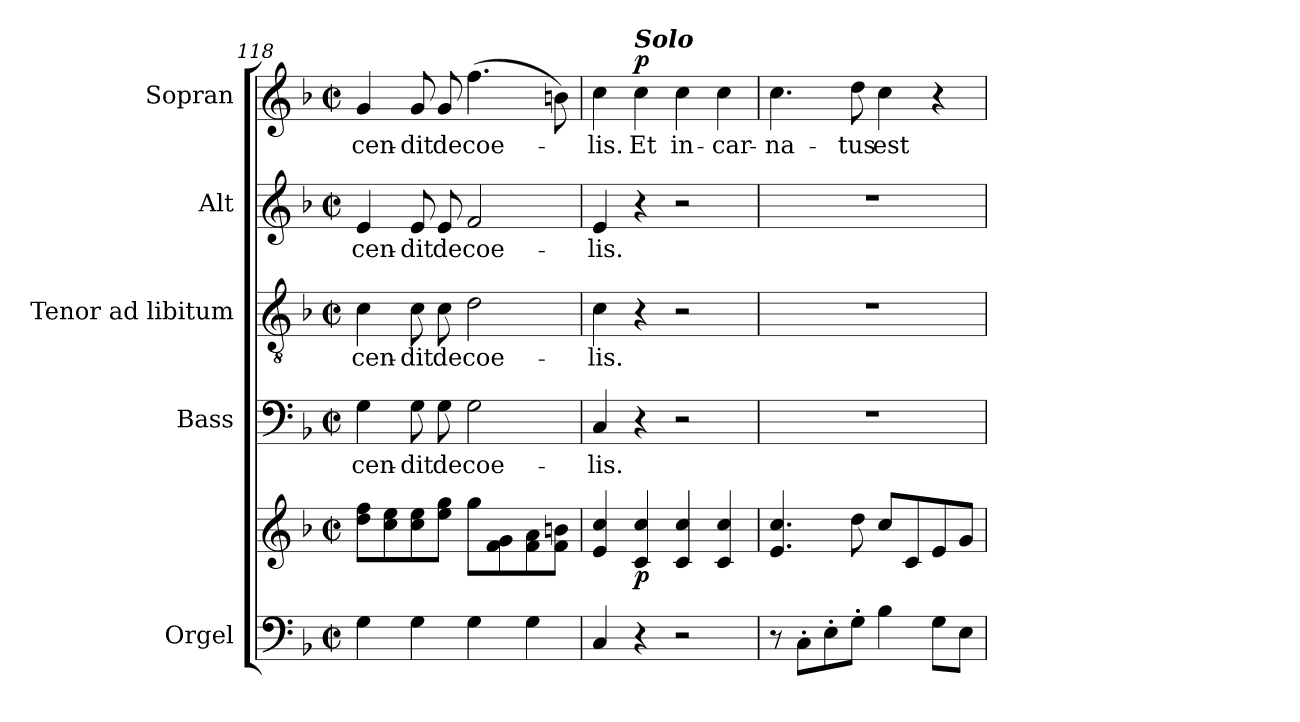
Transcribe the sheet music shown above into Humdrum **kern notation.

**kern	**kern	**dynam	**kern	**text	**kern	**text	**kern	**text	**kern	**text	**dynam
*part5	*part5	*part5	*part4	*part4	*part3	*part3	*part2	*part2	*part1	*part1	*part1
*staff6	*staff5	*staff5/6	*staff4	*staff4	*staff3	*staff3	*staff2	*staff2	*staff1	*staff1	*staff1
*I"Orgel	*	*	*I"Bass	*	*I"Tenor ad libitum	*	*I"Alt	*	*I"Sopran	*	*
*I'Org.	*	*	*I'B.	*	*I'T.	*	*I'A.	*	*I'S.	*	*
*clefF4	*clefG2	*	*clefF4	*	*clefGv2	*	*clefG2	*	*clefG2	*	*
*k[b-]	*k[b-]	*	*k[b-]	*	*k[b-]	*	*k[b-]	*	*k[b-]	*	*
*F:	*F:	*	*F:	*	*F:	*	*F:	*	*F:	*	*
*M2/2	*M2/2	*	*M2/2	*	*M2/2	*	*M2/2	*	*M2/2	*	*
*met(c|)	*met(c|)	*	*met(c|)	*	*met(c|)	*	*met(c|)	*	*met(c|)	*	*
=118	=118	=118	=118	=118	=118	=118	=118	=118	=118	=118	=118
!	!	!	!	!LO:LY:b	!	!LO:LY:b	!	!LO:LY:b	!	!LO:LY:b	!
4G\	8dd\ 8ff\L	.	4G\	-cen-	4c\	-cen-	4e/	-cen-	4g/	-cen-	.
.	8cc\ 8ee\	.	.	.	.	.	.	.	.	.	.
!	!	!	!	!LO:LY:b	!	!LO:LY:b	!	!LO:LY:b	!	!LO:LY:b	!
4G\	8cc\ 8ee\	.	8G\	-dit	8c\	-dit	8e/	-dit	8g/	-dit	.
!	!	!	!	!LO:LY:b	!	!LO:LY:b	!	!LO:LY:b	!	!LO:LY:b	!
.	8ee\ 8gg\J	.	8G\	de	8c\	de	8e/	de	8g/	de	.
!	!	!	!	!LO:LY:b	!	!LO:LY:b	!	!LO:LY:b	!	!LO:LY:b	!
4G\	8gg\L	.	2G\	coe-	2d\	coe-	2f/	coe-	(>4.ff\	coe-	.
.	8f\ 8g\	.	.	.	.	.	.	.	.	.	.
4G\	8f\ 8a\	.	.	.	.	.	.	.	.	.	.
.	8f\ 8bn\J	.	.	.	.	.	.	.	8bn\)	.	.
!!LO:LB:g=z
=119	=119	=119	=119	=119	=119	=119	=119	=119	=119	=119	=119
!	!	!	!	!LO:LY:b	!	!LO:LY:b	!	!LO:LY:b	!	!LO:LY:b	!
4C/	4e/ 4cc/	.	4C/	-lis.	4c\	-lis.	4e/	-lis.	4cc\	-lis.	.
!	!	!	!	!	!	!	!	!	!LO:TX:a:Bi:t=Solo	!	!
!	!	!LO:DY:b	!	!	!	!	!	!	!	!LO:LY:b	!LO:DY:b
4r	4c/ 4cc/	p	4r	.	4r	.	4r	.	4cc\	Et	p
!	!	!	!	!	!	!	!	!	!	!LO:LY:b	!
2r	4c/ 4cc/	.	2r	.	2r	.	2r	.	4cc\	in-	.
!	!	!	!	!	!	!	!	!	!	!LO:LY:b	!
.	4c/ 4cc/	.	.	.	.	.	.	.	4cc\	-car-	.
=120	=120	=120	=120	=120	=120	=120	=120	=120	=120	=120	=120
!	!	!	!	!	!	!	!	!	!	!LO:LY:b	!
8r	4.e/ 4.cc/	.	1r	.	1r	.	1r	.	4.cc\	-na-	.
8C'>\L	.	.	.	.	.	.	.	.	.	.	.
8E'>\	.	.	.	.	.	.	.	.	.	.	.
!	!	!	!	!	!	!	!	!	!	!LO:LY:b	!
8G'>\J	8dd\	.	.	.	.	.	.	.	8dd\	-tus	.
!	!	!	!	!	!	!	!	!	!	!LO:LY:b	!
4B-\	8cc/L	.	.	.	.	.	.	.	4cc\	est	.
.	8c/	.	.	.	.	.	.	.	.	.	.
8G\L	8e/	.	.	.	.	.	.	.	4r	.	.
8E\J	8g/J	.	.	.	.	.	.	.	.	.	.
=	=	=	=	=	=	=	=	=	=	=	=
*-	*-	*-	*-	*-	*-	*-	*-	*-	*-	*-	*-
